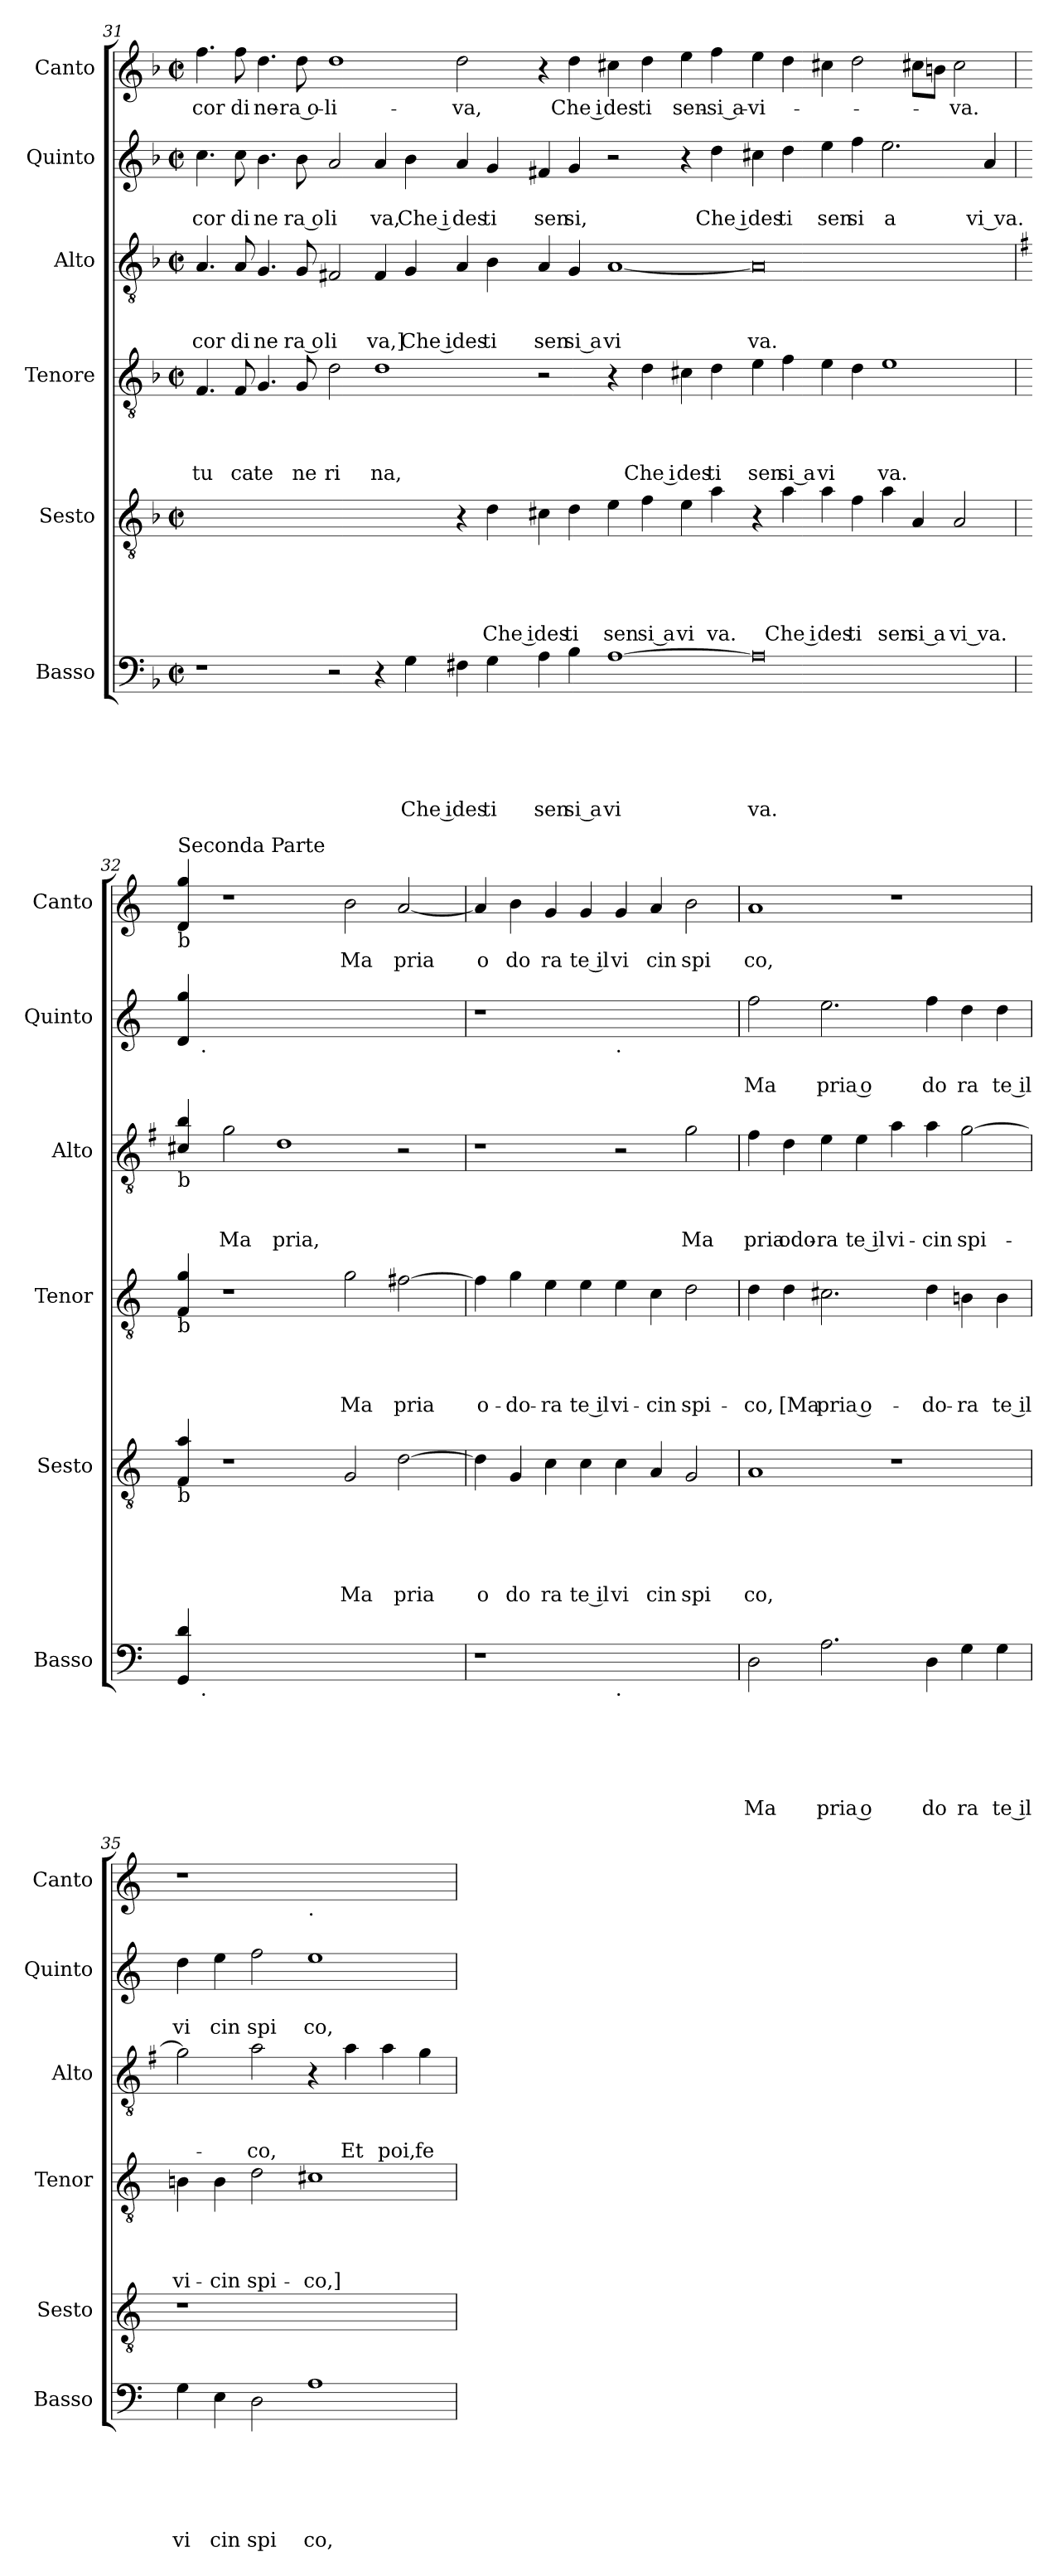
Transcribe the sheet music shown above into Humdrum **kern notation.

**kern	**text	**text	**text	**text	**text	**text	**kern	**text	**text	**text	**text	**text	**kern	**text	**text	**text	**text	**kern	**text	**text	**text	**kern	**text	**text	**kern	**text
*part6	*part6	*part6	*part6	*part6	*part6	*part6	*part5	*part5	*part5	*part5	*part5	*part5	*part4	*part4	*part4	*part4	*part4	*part3	*part3	*part3	*part3	*part2	*part2	*part2	*part1	*part1
*staff6	*staff6	*staff6	*staff6	*staff6	*staff6	*staff6	*staff5	*staff5	*staff5	*staff5	*staff5	*staff5	*staff4	*staff4	*staff4	*staff4	*staff4	*staff3	*staff3	*staff3	*staff3	*staff2	*staff2	*staff2	*staff1	*staff1
*I"Basso	*	*	*	*	*	*	*I"Sesto	*	*	*	*	*	*I"Tenore	*	*	*	*	*I"Alto	*	*	*	*I"Quinto	*	*	*I"Canto	*
*I'Basso	*	*	*	*	*	*	*I'Sesto	*	*	*	*	*	*I'Tenor	*	*	*	*	*I'Alto	*	*	*	*I'Quinto	*	*	*I'Canto	*
!!LO:PB:g=z
*clefF4	*	*	*	*	*	*	*clefGv2	*	*	*	*	*	*clefGv2	*	*	*	*	*clefGv2	*	*	*	*clefG2	*	*	*clefG2	*
*k[b-]	*	*	*	*	*	*	*k[b-]	*	*	*	*	*	*k[b-]	*	*	*	*	*k[b-]	*	*	*	*k[b-]	*	*	*k[b-]	*
*F:	*	*	*	*	*	*	*F:	*	*	*	*	*	*F:	*	*	*	*	*F:	*	*	*	*F:	*	*	*F:	*
*M2/2	*	*	*	*	*	*	*M2/2	*	*	*	*	*	*M2/2	*	*	*	*	*M2/2	*	*	*	*M2/2	*	*	*M2/2	*
*met(c|)	*	*	*	*	*	*	*met(c|)	*	*	*	*	*	*met(c|)	*	*	*	*	*met(c|)	*	*	*	*met(c|)	*	*	*met(c|)	*
=31	=31	=31	=31	=31	=31	=31	=31	=31	=31	=31	=31	=31	=31	=31	=31	=31	=31	=31	=31	=31	=31	=31	=31	=31	=31	=31
!	!	!	!	!	!	!	!	!	!	!	!	!	!	!	!	!	!LO:LY:b	!	!	!	!LO:LY:b	!	!	!LO:LY:b	!	!LO:LY:b
1r	.	.	.	.	.	.	0ryy	.	.	.	.	.	4.F/	.	.	.	tu	4.A/	.	.	cor	4.cc\	.	-cor	4.ff\	cor
!	!	!	!	!	!	!	!	!	!	!	!	!	!	!	!	!	!LO:LY:b	!	!	!	!LO:LY:b	!	!	!LO:LY:b	!	!LO:LY:b
.	.	.	.	.	.	.	.	.	.	.	.	.	8F/	.	.	.	ca	8A/	.	.	di	8cc\	.	di	8ff\	di
!	!	!	!	!	!	!	!	!	!	!	!	!	!	!	!	!	!LO:LY:b	!	!	!	!LO:LY:b	!	!	!LO:LY:b	!	!LO:LY:b
.	.	.	.	.	.	.	.	.	.	.	.	.	4.G/	.	.	.	te	4.G/	.	.	ne	4.b-\	.	ne	4.dd\	ne-
!	!	!	!	!	!	!	!	!	!	!	!	!	!	!	!	!	!LO:LY:b	!	!	!	!LO:LY:b:rj	!	!	!LO:LY:b:rj	!	!LO:LY:b:rj
.	.	.	.	.	.	.	.	.	.	.	.	.	8G/	.	.	.	ne	8G/	.	.	ra o	8b-\	.	ra o	8dd\	-ra o-
!	!	!	!	!	!	!	!	!	!	!	!	!	!	!	!	!	!LO:LY:b	!	!	!	!LO:LY:b	!	!	!LO:LY:b	!	!LO:LY:b
2r	.	.	.	.	.	.	.	.	.	.	.	.	2d\	.	.	.	ri	2F#X/	.	.	li	2a/	.	li	1dd	-li-
!	!	!	!	!	!	!	!	!	!	!	!	!	!	!	!	!	!LO:LY:b	!	!	!	!LO:LY:b	!	!	!LO:LY:b	!	!
4r	.	.	.	.	.	.	.	.	.	.	.	.	1d	.	.	.	na,	4F#/	.	.	va,]	4a/	.	va,	.	.
!	!	!	!	!	!	!LO:LY:b	!	!	!	!	!	!	!	!	!	!	!	!	!	!	!LO:LY:b	!	!	!LO:LY:b	!	!
4G\	.	.	.	.	.	Che i	.	.	.	.	.	.	.	.	.	.	.	4G/	.	.	Che i	4b-\	.	Che i	.	.
!	!	!	!	!	!	!LO:LY:b	!	!	!	!	!	!	!	!	!	!	!	!	!	!	!LO:LY:b	!	!	!LO:LY:b	!	!LO:LY:b
4F#X\	.	.	.	.	.	des	4r	.	.	.	.	.	.	.	.	.	.	4A/	.	.	des	4a/	.	des	2dd\	-va,
!	!	!	!	!	!	!LO:LY:b	!	!	!	!	!	!LO:LY:b	!	!	!	!	!	!	!	!	!LO:LY:b	!	!	!LO:LY:b	!	!
4G\	.	.	.	.	.	ti	4d\	.	.	.	.	Che i	.	.	.	.	.	4B-\	.	.	ti	4g/	.	ti	.	.
!	!	!	!	!	!	!LO:LY:b	!	!	!	!	!	!LO:LY:b	!	!	!	!	!	!	!	!	!LO:LY:b	!	!	!LO:LY:b	!	!
4A\	.	.	.	.	.	sen	4c#X\	.	.	.	.	des	2r	.	.	.	.	4A/	.	.	sen	4f#X/	.	sen	4r	.
!	!	!	!	!	!	!LO:LY:b:rj	!	!	!	!	!	!LO:LY:b	!	!	!	!	!	!	!	!	!LO:LY:b:rj	!	!	!LO:LY:b	!	!LO:LY:b
4B-\	.	.	.	.	.	si a	4d\	.	.	.	.	ti	.	.	.	.	.	4G/	.	.	si a	4g/	.	si,	4dd\	Che i
!	!	!	!	!	!	!LO:LY:b	!	!	!	!	!	!LO:LY:b	!	!	!	!	!	!	!	!	!LO:LY:b	!	!	!	!	!LO:LY:b
[>1A	.	.	.	.	.	vi	4e\	.	.	.	.	sen	4r	.	.	.	.	[<1A	.	.	vi	2r	.	.	4cc#X\	des-
!	!	!	!	!	!	!	!	!	!	!	!	!LO:LY:b:rj	!	!	!	!	!LO:LY:b	!	!	!	!	!	!	!	!	!LO:LY:b
.	.	.	.	.	.	.	4f\	.	.	.	.	si a	4d\	.	.	.	Che i	.	.	.	.	.	.	.	4dd\	-ti
!	!	!	!	!	!	!	!	!	!	!	!	!LO:LY:b	!	!	!	!	!LO:LY:b	!	!	!	!	!	!	!	!	!LO:LY:b
.	.	.	.	.	.	.	4e\	.	.	.	.	vi	4c#X\	.	.	.	des	.	.	.	.	4r	.	.	4ee\	sen-
!	!	!	!	!	!	!	!	!	!	!	!	!LO:LY:b	!	!	!	!	!LO:LY:b	!	!	!	!	!	!	!LO:LY:b	!	!LO:LY:b:rj
.	.	.	.	.	.	.	4a\	.	.	.	.	va.	4d\	.	.	.	ti	.	.	.	.	4dd\	.	Che i	4ff\	-si a-
!	!	!	!	!	!	!LO:LY:b	!	!	!	!	!	!	!	!	!	!	!LO:LY:b	!	!	!	!LO:LY:b	!	!	!LO:LY:b	!	!LO:LY:b
0A]	.	.	.	.	.	va.	4r	.	.	.	.	.	4e\	.	.	.	sen	0A]	.	.	va.	4cc#X\	.	des	4ee\	-vi-
!	!	!	!	!	!	!	!	!	!	!	!	!LO:LY:b	!	!	!	!	!LO:LY:b:rj	!	!	!	!	!	!	!LO:LY:b	!	!
.	.	.	.	.	.	.	4a\	.	.	.	.	Che i	4f\	.	.	.	si a	.	.	.	.	4dd\	.	ti	4dd\	.
!	!	!	!	!	!	!	!	!	!	!	!	!LO:LY:b	!	!	!	!	!LO:LY:b	!	!	!	!	!	!	!LO:LY:b	!	!
.	.	.	.	.	.	.	4a\	.	.	.	.	des	4e\	.	.	.	vi	.	.	.	.	4ee\	.	sen	4cc#X\	.
!	!	!	!	!	!	!	!	!	!	!	!	!LO:LY:b	!	!	!	!	!	!	!	!	!	!	!	!LO:LY:b	!	!
.	.	.	.	.	.	.	4f\	.	.	.	.	ti	4d\	.	.	.	.	.	.	.	.	4ff\	.	si	2dd\	.
!	!	!	!	!	!	!	!	!	!	!	!	!LO:LY:b	!	!	!	!	!LO:LY:b	!	!	!	!	!	!	!LO:LY:b	!	!
.	.	.	.	.	.	.	4a\	.	.	.	.	sen	1e	.	.	.	va.	.	.	.	.	2.ee\	.	a	.	.
!	!	!	!	!	!	!	!	!	!	!	!	!LO:LY:b:rj	!	!	!	!	!	!	!	!	!	!	!	!	!	!
.	.	.	.	.	.	.	4A/	.	.	.	.	si a	.	.	.	.	.	.	.	.	.	.	.	.	8cc#X\L	.
.	.	.	.	.	.	.	.	.	.	.	.	.	.	.	.	.	.	.	.	.	.	.	.	.	8b\J	.
!	!	!	!	!	!	!	!	!	!	!	!	!LO:LY:b	!	!	!	!	!	!	!	!	!	!	!	!	!	!LO:LY:b
.	.	.	.	.	.	.	2A/	.	.	.	.	vi va.	.	.	.	.	.	.	.	.	.	.	.	.	2cc#\	-va.
!	!	!	!	!	!	!	!	!	!	!	!	!	!	!	!	!	!	!	!	!	!	!	!	!LO:LY:b	!	!
.	.	.	.	.	.	.	.	.	.	.	.	.	.	.	.	.	.	.	.	.	.	4a/	.	vi va.	.	.
!!LO:LB:g=z
=32!	=32!	=32!	=32!	=32!	=32!	=32!	=32!	=32!	=32!	=32!	=32!	=32!	=32!	=32!	=32!	=32!	=32!	=32!	=32!	=32!	=32!	=32!	=32!	=32!	=32!	=32!
*k[]	*	*	*	*	*	*	*k[]	*	*	*	*	*	*k[]	*	*	*	*	*k[f#]	*	*	*	*k[]	*	*	*k[]	*
*C:	*	*	*	*	*	*	*C:	*	*	*	*	*	*C:	*	*	*	*	*G:	*	*	*	*C:	*	*	*C:	*
!	!	!	!	!	!	!	!	!	!	!	!	!	!	!	!	!	!	!	!	!	!	!	!	!	!LO:TX:a:t=Seconda Parte	!
!	!	!	!	!	!	!	!	!	!	!	!	!	!	!	!	!	!	!	!	!	!	!	!	!	!LO:TX:b:t=b	!
!	!	!	!	!	!	!	!	!	!	!	!	!	!	!	!	!	!	!	!	!	!	!LO:TX:b:t=b	!	!	!	!
!	!	!	!	!	!	!	!	!	!	!	!	!	!	!	!	!	!	!LO:TX:b:t=b	!	!	!	!	!	!	!	!
!	!	!	!	!	!	!	!	!	!	!	!	!	!LO:TX:b:t=b	!	!	!	!	!	!	!	!	!	!	!	!	!
!	!	!	!	!	!	!	!LO:TX:b:t=b	!	!	!	!	!	!	!	!	!	!	!	!	!	!	!	!	!	!	!
!LO:TX:b:t=b	!	!	!	!	!	!	!	!	!	!	!	!	!	!	!	!	!	!	!	!	!	!	!	!	!	!
*^	*	*	*	*	*	*	*	*	*	*	*	*	*	*	*	*	*	*	*	*	*	*^	*	*	*	*
4GG/ 4d/	8ryy	.	.	.	.	.	.	4F/ 4a/	.	.	.	.	.	4F/ 4g/	.	.	.	.	4c#X/ 4b/	.	.	.	4d/ 4gg/	8ryy	.	.	4d/ 4gg/	.
!	!	!	!	!	!	!	!	!	!	!	!	!	!	!	!	!	!	!	!	!	!	!	!	!LO:TX:b:t=.	!	!	!	!
!	!LO:TX:b:t=.	!	!	!	!	!	!	!	!	!	!	!	!	!	!	!	!	!	!	!	!	!	!	!	!	!	!	!
.	1ryy	.	.	.	.	.	.	.	.	.	.	.	.	.	.	.	.	.	.	.	.	.	.	1ryy	.	.	.	.
!	!	!	!	!	!	!	!	!	!	!	!	!	!	!	!	!	!	!	!	!	!	!LO:LY:b	!	!	!	!	!	!
0ryy	.	.	.	.	.	.	.	1r	.	.	.	.	.	1r	.	.	.	.	2g\	.	.	Ma	0ryy	.	.	.	1r	.
!	!	!	!	!	!	!	!	!	!	!	!	!	!	!	!	!	!	!	!	!	!	!LO:LY:b	!	!	!	!	!	!
.	.	.	.	.	.	.	.	.	.	.	.	.	.	.	.	.	.	.	1d	.	.	pria,	.	.	.	.	.	.
.	1ryy	.	.	.	.	.	.	.	.	.	.	.	.	.	.	.	.	.	.	.	.	.	.	1ryy	.	.	.	.
!	!	!	!	!	!	!	!	!	!	!	!	!	!LO:LY:b	!	!	!	!	!LO:LY:b	!	!	!	!	!	!	!	!	!	!LO:LY:b
.	.	.	.	.	.	.	.	2G/	.	.	.	.	Ma	2g\	.	.	.	Ma	.	.	.	.	.	.	.	.	2b\	Ma
!	!	!	!	!	!	!	!	!	!	!	!	!	!LO:LY:b	!	!	!	!	!LO:LY:b	!	!	!	!	!	!	!	!	!	!LO:LY:b
.	.	.	.	.	.	.	.	[>2d\	.	.	.	.	pria	[>2f#X\	.	.	.	pria	2r	.	.	.	.	.	.	.	[<2a/	pria
.	8ryy	.	.	.	.	.	.	.	.	.	.	.	.	.	.	.	.	.	.	.	.	.	.	8ryy	.	.	.	.
=33	=33	=33	=33	=33	=33	=33	=33	=33	=33	=33	=33	=33	=33	=33	=33	=33	=33	=33	=33	=33	=33	=33	=33	=33	=33	=33	=33	=33
!	!	!	!	!	!	!	!	!	!	!	!	!	!LO:LY:b:rj	!	!	!	!	!LO:LY:b:rj	!	!	!	!	!	!	!	!	!	!LO:LY:b:rj
*v	*v	*	*	*	*	*	*	*	*	*	*	*	*	*	*	*	*	*	*	*	*	*	*v	*v	*	*	*	*
1r	.	.	.	.	.	.	4d\]	.	.	.	.	o	4f#\]	.	.	.	o-	1r	.	.	.	1r	.	.	4a/]	o
!	!	!	!	!	!	!	!	!	!	!	!	!LO:LY:b	!	!	!	!	!LO:LY:b	!	!	!	!	!	!	!	!	!LO:LY:b
.	.	.	.	.	.	.	4G/	.	.	.	.	do	4g\	.	.	.	-do-	.	.	.	.	.	.	.	4b\	do
!	!	!	!	!	!	!	!	!	!	!	!	!LO:LY:b	!	!	!	!	!LO:LY:b	!	!	!	!	!	!	!	!	!LO:LY:b
.	.	.	.	.	.	.	4c\	.	.	.	.	ra	4e\	.	.	.	-ra	.	.	.	.	.	.	.	4g/	ra
!	!	!	!	!	!	!	!	!	!	!	!	!LO:LY:b:rj	!	!	!	!	!LO:LY:b:rj	!	!	!	!	!	!	!	!	!LO:LY:b:rj
.	.	.	.	.	.	.	4c\	.	.	.	.	te il	4e\	.	.	.	te il	.	.	.	.	.	.	.	4g/	te il
!	!	!	!	!	!	!	!	!	!	!	!	!	!	!	!	!	!	!	!	!	!	!LO:TX:b:t=.	!	!	!	!
!LO:TX:b:t=.	!	!	!	!	!	!	!	!	!	!	!	!	!	!	!	!	!	!	!	!	!	!	!	!	!	!
!	!	!	!	!	!	!	!	!	!	!	!	!LO:LY:b	!	!	!	!	!LO:LY:b	!	!	!	!	!	!	!	!	!LO:LY:b
1ryy	.	.	.	.	.	.	4c\	.	.	.	.	vi	4e\	.	.	.	vi-	2r	.	.	.	1ryy	.	.	4g/	vi
!	!	!	!	!	!	!	!	!	!	!	!	!LO:LY:b	!	!	!	!	!LO:LY:b	!	!	!	!	!	!	!	!	!LO:LY:b
.	.	.	.	.	.	.	4A/	.	.	.	.	cin	4c\	.	.	.	-cin	.	.	.	.	.	.	.	4a/	cin
!	!	!	!	!	!	!	!	!	!	!	!	!LO:LY:b	!	!	!	!	!LO:LY:b	!	!	!	!LO:LY:b	!	!	!	!	!LO:LY:b
.	.	.	.	.	.	.	2G/	.	.	.	.	spi	2d\	.	.	.	spi-	2g\	.	.	Ma	.	.	.	2b\	spi
=34	=34	=34	=34	=34	=34	=34	=34	=34	=34	=34	=34	=34	=34	=34	=34	=34	=34	=34	=34	=34	=34	=34	=34	=34	=34	=34
!	!	!	!	!	!	!LO:LY:b	!	!	!	!	!	!LO:LY:b	!	!	!	!	!LO:LY:b	!	!	!	!LO:LY:b	!	!	!LO:LY:b	!	!LO:LY:b
2D\	.	.	.	.	.	Ma	1A	.	.	.	.	co,	4d\	.	.	.	-co,	4f#\	.	.	pria	2ff\	.	Ma	1a	co,
!	!	!	!	!	!	!	!	!	!	!	!	!	!	!	!	!	!LO:LY:b	!	!	!	!LO:LY:b	!	!	!	!	!
.	.	.	.	.	.	.	.	.	.	.	.	.	4d\	.	.	.	[Ma	4d\	.	.	odo-	.	.	.	.	.
!	!	!	!	!	!	!LO:LY:b	!	!	!	!	!	!	!	!	!	!	!LO:LY:b	!	!	!	!LO:LY:b	!	!	!LO:LY:b	!	!
2.A\	.	.	.	.	.	pria o	.	.	.	.	.	.	2.c#X\	.	.	.	pria o-	4e\	.	.	-ra	2.ee\	.	pria o	.	.
!	!	!	!	!	!	!	!	!	!	!	!	!	!	!	!	!	!	!	!	!	!LO:LY:b:rj	!	!	!	!	!
.	.	.	.	.	.	.	.	.	.	.	.	.	.	.	.	.	.	4e\	.	.	te il	.	.	.	.	.
!	!	!	!	!	!	!	!	!	!	!	!	!	!	!	!	!	!	!	!	!	!LO:LY:b	!	!	!	!	!
.	.	.	.	.	.	.	1r	.	.	.	.	.	.	.	.	.	.	4a\	.	.	vi-	.	.	.	1r	.
!	!	!	!	!	!	!LO:LY:b	!	!	!	!	!	!	!	!	!	!	!LO:LY:b	!	!	!	!LO:LY:b	!	!	!LO:LY:b	!	!
4D\	.	.	.	.	.	do	.	.	.	.	.	.	4d\	.	.	.	-do-	4a\	.	.	-cin	4ff\	.	do	.	.
!	!	!	!	!	!	!LO:LY:b	!	!	!	!	!	!	!	!	!	!	!LO:LY:b	!	!	!	!LO:LY:b	!	!	!LO:LY:b	!	!
4G\	.	.	.	.	.	ra	.	.	.	.	.	.	4Bn\	.	.	.	-ra	[>2g\	.	.	spi-	4dd\	.	ra	.	.
!	!	!	!	!	!	!LO:LY:b:rj	!	!	!	!	!	!	!	!	!	!	!LO:LY:b:rj	!	!	!	!	!	!	!LO:LY:b:rj	!	!
4G\	.	.	.	.	.	te il	.	.	.	.	.	.	4B\	.	.	.	te il	.	.	.	.	4dd\	.	te il	.	.
=35	=35	=35	=35	=35	=35	=35	=35	=35	=35	=35	=35	=35	=35	=35	=35	=35	=35	=35	=35	=35	=35	=35	=35	=35	=35	=35
!	!	!	!	!	!	!LO:LY:b	!	!	!	!	!	!	!	!	!	!	!LO:LY:b	!	!	!	!	!	!	!LO:LY:b	!	!
4G\	.	.	.	.	.	vi	1r	.	.	.	.	.	4Bn\	.	.	.	vi-	2g\]	.	.	.	4dd\	.	vi	1r	.
!	!	!	!	!	!	!LO:LY:b	!	!	!	!	!	!	!	!	!	!	!LO:LY:b	!	!	!	!	!	!	!LO:LY:b	!	!
4E\	.	.	.	.	.	cin	.	.	.	.	.	.	4B\	.	.	.	-cin	.	.	.	.	4ee\	.	cin	.	.
!	!	!	!	!	!	!LO:LY:b	!	!	!	!	!	!	!	!	!	!	!LO:LY:b	!	!	!	!LO:LY:b	!	!	!LO:LY:b	!	!
2D\	.	.	.	.	.	spi	.	.	.	.	.	.	2d\	.	.	.	spi-	2a\	.	.	-co,	2ff\	.	spi	.	.
!	!	!	!	!	!	!	!	!	!	!	!	!	!	!	!	!	!	!	!	!	!	!	!	!	!LO:TX:b:t=.	!
!	!	!	!	!	!	!LO:LY:b	!	!	!	!	!	!	!	!	!	!	!LO:LY:b	!	!	!	!	!	!	!LO:LY:b	!	!
1A	.	.	.	.	.	co,	1ryy	.	.	.	.	.	1c#X	.	.	.	-co,]	4r	.	.	.	1ee	.	co,	1ryy	.
!	!	!	!	!	!	!	!	!	!	!	!	!	!	!	!	!	!	!	!	!	!LO:LY:b	!	!	!	!	!
.	.	.	.	.	.	.	.	.	.	.	.	.	.	.	.	.	.	4a\	.	.	Et	.	.	.	.	.
!	!	!	!	!	!	!	!	!	!	!	!	!	!	!	!	!	!	!	!	!	!LO:LY:b	!	!	!	!	!
.	.	.	.	.	.	.	.	.	.	.	.	.	.	.	.	.	.	4a\	.	.	poi,	.	.	.	.	.
!	!	!	!	!	!	!	!	!	!	!	!	!	!	!	!	!	!	!	!	!	!LO:LY:b	!	!	!	!	!
.	.	.	.	.	.	.	.	.	.	.	.	.	.	.	.	.	.	4g\	.	.	fe-	.	.	.	.	.
=	=	=	=	=	=	=	=	=	=	=	=	=	=	=	=	=	=	=	=	=	=	=	=	=	=	=
*-	*-	*-	*-	*-	*-	*-	*-	*-	*-	*-	*-	*-	*-	*-	*-	*-	*-	*-	*-	*-	*-	*-	*-	*-	*-	*-
